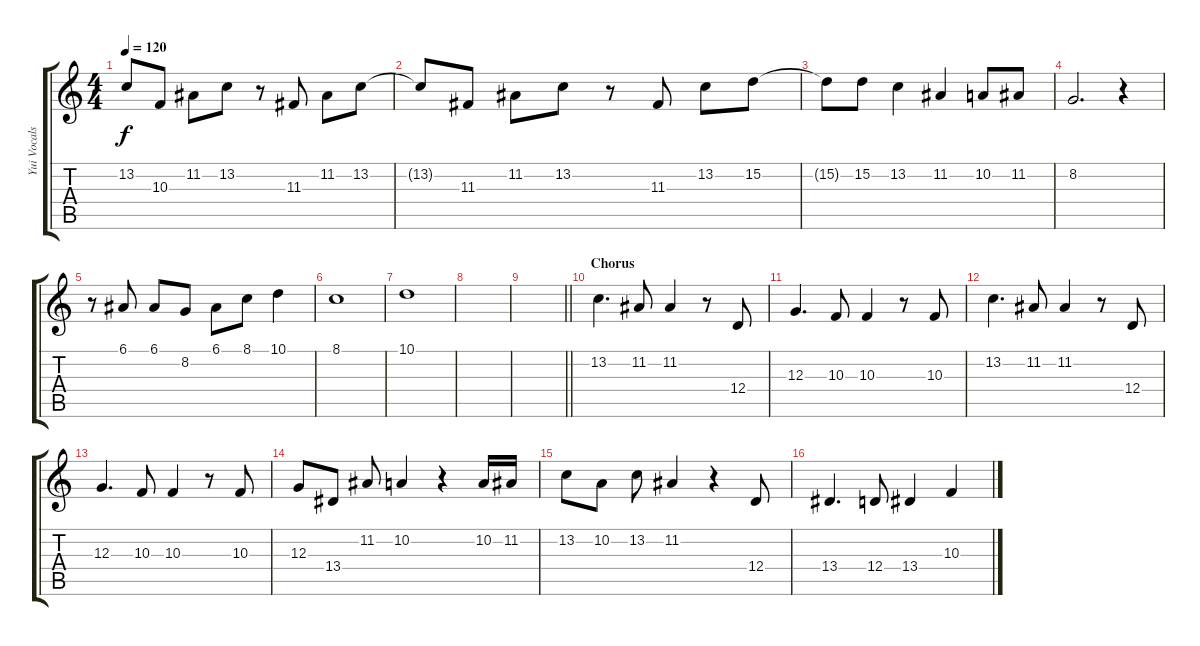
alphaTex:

\track ("Yui Vocals" "Yui Vocals") {instrument choiraahs}
\staff {score tabs}
\tuning (E4 B3 G3 D3 A2 E2) {hide}
\ts (4 4)
\tempo 120
\clef g2
\ks c
13.2{t}.8{dy f} 10.3.8 11.2.8 13.2.8 r.8 11.3.8 11.2.8 13.2.8 |
13.2{t}.8 11.3.8 11.2.8 13.2.8 r.8 11.3.8 13.2.8 15.2.8 |
15.2{t}.8 15.2.8 13.2.4 11.2.4 10.2.8 11.2.8 |
8.2.2{d} r.4 |
r.8 6.1.8 6.1.8 8.2.8 6.1.8 8.1.8 10.1.4 |
8.1.1 |
10.1.1 |
|
\barLineRight lightlight
|
\section ("" "Chorus")
13.2.4{d} 11.2.8 11.2.4 r.8 12.4.8 |
12.3.4{d} 10.3.8 10.3.4 r.8 10.3.8 |
13.2.4{d} 11.2.8 11.2.4 r.8 12.4.8 |
12.3.4{d} 10.3.8 10.3.4 r.8 10.3.8 |
12.3.8 13.4.8 11.2.8 10.2.4 r.4 10.2.16 11.2.16 |
13.2.8 10.2.8 13.2.8 11.2.4 r.4 12.4.8 |
13.4.4{d} 12.4.8 13.4.4 10.3.4
